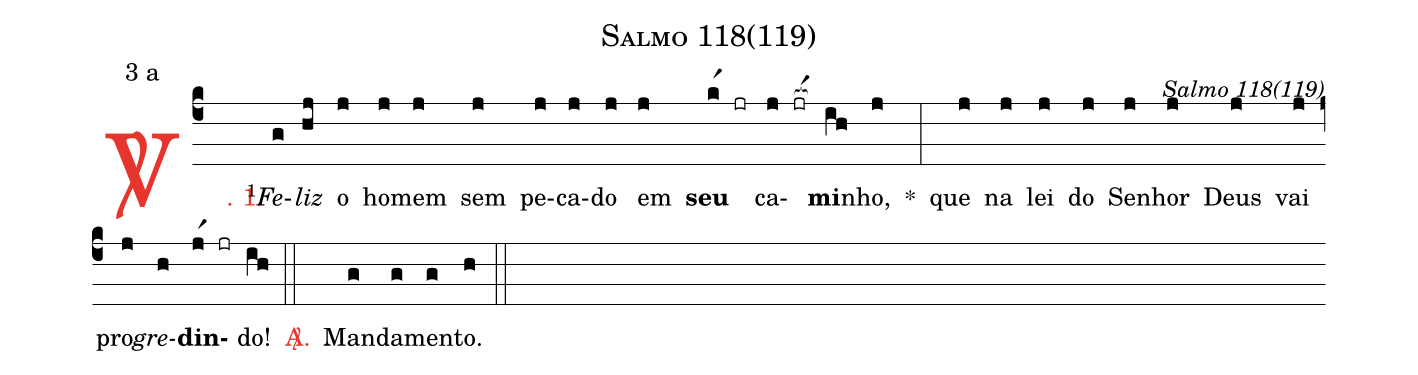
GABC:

name: Salmo 118(119);
mode: 3;
mode-differentia: a;
commentary: Salmo 118(119);
%%
(c4)

<c><sp>V/</sp>. 1.</c>() <v>\VSup{1}</v><i>Fe</i>(g)<i>liz</i>(hj) o(j) ho(j)mem(j) sem(j) pe(j)ca(j)do(j) em(j) <b>seu</b>(kr1 jr) ca(j jr[ocba:1{])<b>mi</b>(ih[ocba:0}])nho,(j) *(:) que(j) na(j) lei(j) do(j) Se(j)nhor(j) Deus(j) vai(j) pro(j)<i>gre</i>(h)<b>din</b>(jr1 jr)do!(ih)

(::)

<nlba><c><sp>A/</sp>.</c>() Man</nlba>(g)da(g)men(g)to.(h)

(::)
